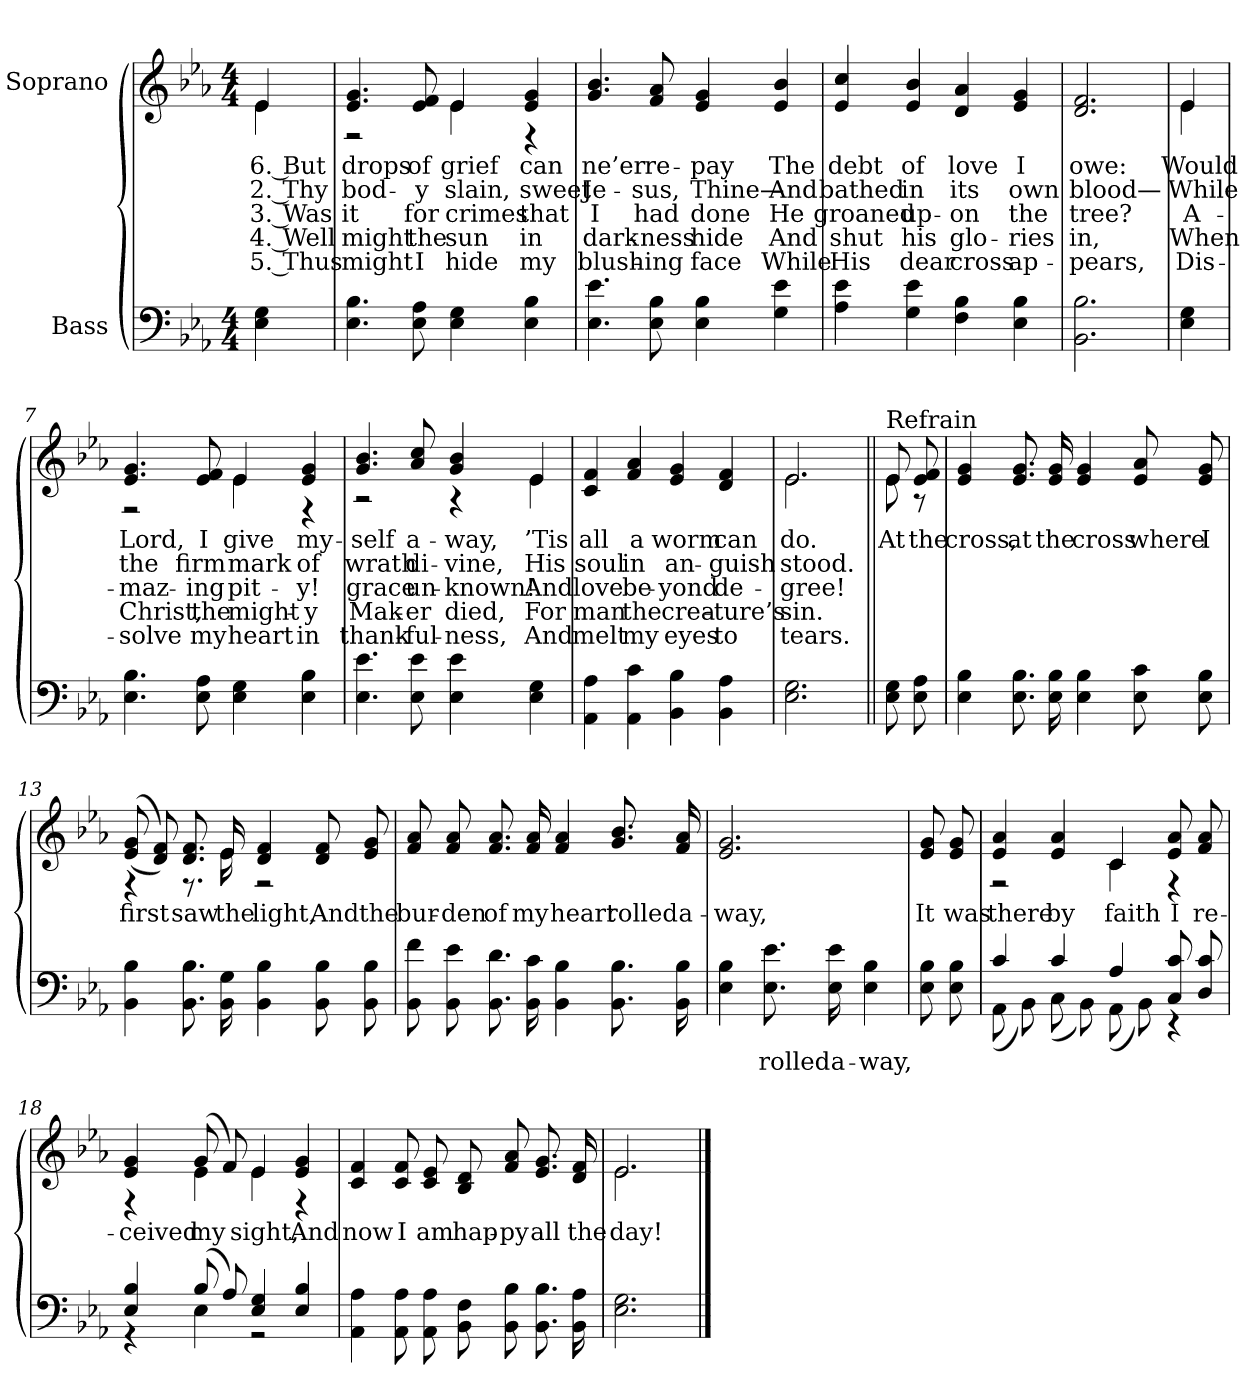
**kern	**text	**kern	**text	**text	**text	**text	**text
*part2	*part2	*part1	*part1	*part1	*part1	*part1	*part1
*staff2	*staff2	*staff1	*staff1	*staff1	*staff1	*staff1	*staff1
*I"Bass	*	*I"Soprano	*	*	*	*	*
*clefF4	*	*clefG2	*	*	*	*	*
*k[b-e-a-]	*	*k[b-e-a-]	*	*	*	*	*
*E-:	*	*E-:	*	*	*	*	*
*M4/4	*	*M4/4	*	*	*	*	*
*MM90	*	*MM90	*	*	*	*	*
=1	=1	=1	=1	=1	=1	=1	=1
*	*	*^	*	*	*	*	*
4E- 4G	.	4e-	4e-	-6. But	-2. Thy	-3. Was	-4. Well	-5. Thus
=2	=2	=2	=2	=2	=2	=2	=2	=2
4.E- 4.B-	.	4.e- 4.g	2r	-drops	-bod-	-it	-might	-might
8E- 8A-	.	8e- 8f	.	-of	-y	-for	-the	-I
4E- 4G	.	4e-	4e-	-grief	-slain,	-crimes	-sun	-hide
4E- 4B-	.	4e- 4g	4r	-can	-sweet	-that	-in	-my
*	*	*v	*v	*	*	*	*	*
=3	=3	=3	=3	=3	=3	=3	=3
4.E- 4.e-	.	4.g 4.b-	-ne’er	-Je-	-I	-dark-	-blush-
8E- 8B-	.	8f 8a-	-re-	-sus,	-had	-ness	-ing
4E- 4B-	.	4e- 4g	-pay	-Thine—	-done	-hide	-face
4G 4e-	.	4e- 4b-	-The	-And	-He	-And	-While
=4	=4	=4	=4	=4	=4	=4	=4
4A- 4e-	.	4e- 4cc	-debt	-bathed	-groaned	-shut	-His
4G 4e-	.	4e- 4b-	-of	-in	-up-	-his	-dear
4F 4B-	.	4d 4a-	-love	-its	-on	-glo-	-cross
4E- 4B-	.	4e- 4g	-I	-own	-the	-ries	-ap-
=5	=5	=5	=5	=5	=5	=5	=5
2.BB- 2.B-	.	2.d 2.f	-owe:	-blood—	-tree?	-in,	-pears,
=6	=6	=6	=6	=6	=6	=6	=6
*	*	*^	*	*	*	*	*
4E- 4G	.	4e-	4e-	-Would	-While	-A-	-When	-Dis-
=7	=7	=7	=7	=7	=7	=7	=7	=7
4.E- 4.B-	.	4.e- 4.g	2r	-Lord,	-the	-maz-	-Christ,	-solve
8E- 8A-	.	8e- 8f	.	-I	-firm	-ing	-the	-my
4E- 4G	.	4e-	4e-	-give	-mark	-pit-	-might-	-heart
4E- 4B-	.	4e- 4g	4r	-my-	-of	-y!	-y	-in
=8	=8	=8	=8	=8	=8	=8	=8	=8
4.E- 4.e-	.	4.g 4.b-	2r	-self	-wrath	-grace	-Mak-	-thank-
8E- 8e-	.	8a- 8cc	.	-a-	-di-	-un-	-er	-ful-
4E- 4e-	.	4g 4b-	4r	-way,	-vine,	-known!	-died,	-ness,
4E- 4G	.	4e-	4e-	-’Tis	-His	-And	-For	-And
*	*	*v	*v	*	*	*	*	*
=9	=9	=9	=9	=9	=9	=9	=9
4AA- 4A-	.	4c 4f	-all	-soul	-love	-man	-melt
4AA- 4c	.	4f 4a-	-a	-in	-be-	-the	-my
4BB- 4B-	.	4e- 4g	-worm	-an-	-yond	-crea-	-eyes
4BB- 4A-	.	4d 4f	-can	-guish	-de-	-ture’s	-to
=10	=10	=10	=10	=10	=10	=10	=10
*	*	*^	*	*	*	*	*
2.E- 2.G	.	2.e-	2.e-	-do.	-stood.	-gree!	-sin.	-tears.
=11||	=11||	=11||	=11||	=11||	=11||	=11||	=11||	=11||
!	!	!LO:TX:a:t=Refrain	!	!	!	!	!	!
8E- 8GL	.	8e-L	8e-L	-At	.	.	.	.
8E- 8A-	.	8e- 8f	8r	-the	.	.	.	.
*	*	*v	*v	*	*	*	*	*
=12	=12	=12	=12	=12	=12	=12	=12
4E- 4B-	.	4e- 4g	-cross,	.	.	.	.
8.E- 8.B-L	.	8.e- 8.gL	-at	.	.	.	.
16E- 16B-	.	16e- 16g	-the	.	.	.	.
4E- 4B-	.	4e- 4g	-cross	.	.	.	.
8E- 8cL	.	8e- 8a-L	-where	.	.	.	.
8E- 8B-	.	8e- 8g	-I	.	.	.	.
=13	=13	=13	=13	=13	=13	=13	=13
*	*	*^	*	*	*	*	*
4BB- 4B-	.	((8e- 8gL	4r	-first	.	.	.	.
.	.	8d 8f))	.	.	.	.	.	.
8.BB- 8.B-L	.	8.d 8.fL	8.r	-saw	.	.	.	.
16BB- 16G	.	16e-	16e-	-the	.	.	.	.
4BB- 4B-	.	4d 4f	2r	-light,	.	.	.	.
8BB- 8B-L	.	8d 8fL	.	-And	.	.	.	.
8BB- 8B-	.	8e- 8g	.	-the	.	.	.	.
*	*	*v	*v	*	*	*	*	*
=14	=14	=14	=14	=14	=14	=14	=14
8BB- 8fL	.	8f 8a-L	-bur-	.	.	.	.
8BB- 8e-	.	8f 8a-	-den	.	.	.	.
8.BB- 8.dL	.	8.f 8.a-L	-of	.	.	.	.
16BB- 16c	.	16f 16a-	-my	.	.	.	.
4BB- 4B-	.	4f 4a-	-heart	.	.	.	.
8.BB- 8.B-L	.	8.g 8.b-L	-rolled	.	.	.	.
16BB- 16B-	.	16f 16a-	-a-	.	.	.	.
=15	=15	=15	=15	=15	=15	=15	=15
4E- 4B-	.	2.e- 2.g	-way,	.	.	.	.
8.E- 8.e-L	-rolled	.	.	.	.	.	.
16E- 16e-	-a-	.	.	.	.	.	.
4E- 4B-	-way,	.	.	.	.	.	.
=16	=16	=16	=16	=16	=16	=16	=16
8E- 8B-L	.	8e- 8gL	-It	.	.	.	.
8E- 8B-	.	8e- 8g	-was	.	.	.	.
=17	=17	=17	=17	=17	=17	=17	=17
*^	*	*^	*	*	*	*	*
4c	(8AA-L	.	4e- 4a-	2r	-there	.	.	.	.
.	8BB-)	.	.	.	.	.	.	.	.
4c	(8CL	.	4e- 4a-	.	-by	.	.	.	.
.	8BB-)	.	.	.	.	.	.	.	.
4A-	(8AA-L	.	4c	4c	-faith	.	.	.	.
.	8BB-)	.	.	.	.	.	.	.	.
8C 8cL	4r	.	8e- 8a-L	4r	-I	.	.	.	.
8D 8c	.	.	8f 8a-	.	-re-	.	.	.	.
=18	=18	=18	=18	=18	=18	=18	=18	=18	=18
4E- 4B-	4r	.	4e- 4g	4r	-ceived	.	.	.	.
(8B-L	4E-	.	(8gL	4e-	-my	.	.	.	.
8A-)	.	.	8f)	.	.	.	.	.	.
4E- 4G	2r	.	4e-	4e-	-sight,	.	.	.	.
4E- 4B-	.	.	4e- 4g	4r	-And	.	.	.	.
*v	*v	*	*	*	*	*	*	*	*
*	*	*v	*v	*	*	*	*	*
=19	=19	=19	=19	=19	=19	=19	=19
4AA- 4A-	.	4c 4f	-now	.	.	.	.
8AA- 8A-L	.	8c 8fL	-I	.	.	.	.
8AA- 8A-	.	8c 8e-	-am	.	.	.	.
8BB- 8FL	.	8B- 8dL	-hap-	.	.	.	.
8BB- 8B-	.	8f 8a-	-py	.	.	.	.
8.BB- 8.B-L	.	8.e- 8.gL	-all	.	.	.	.
16BB- 16A-	.	16d 16f	-the	.	.	.	.
=20	=20	=20	=20	=20	=20	=20	=20
*	*	*^	*	*	*	*	*
2.E- 2.G	.	2.e-	2.e-	-day!	.	.	.	.
*	*	*v	*v	*	*	*	*	*
==	==	==	==	==	==	==	==
*-	*-	*-	*-	*-	*-	*-	*-
